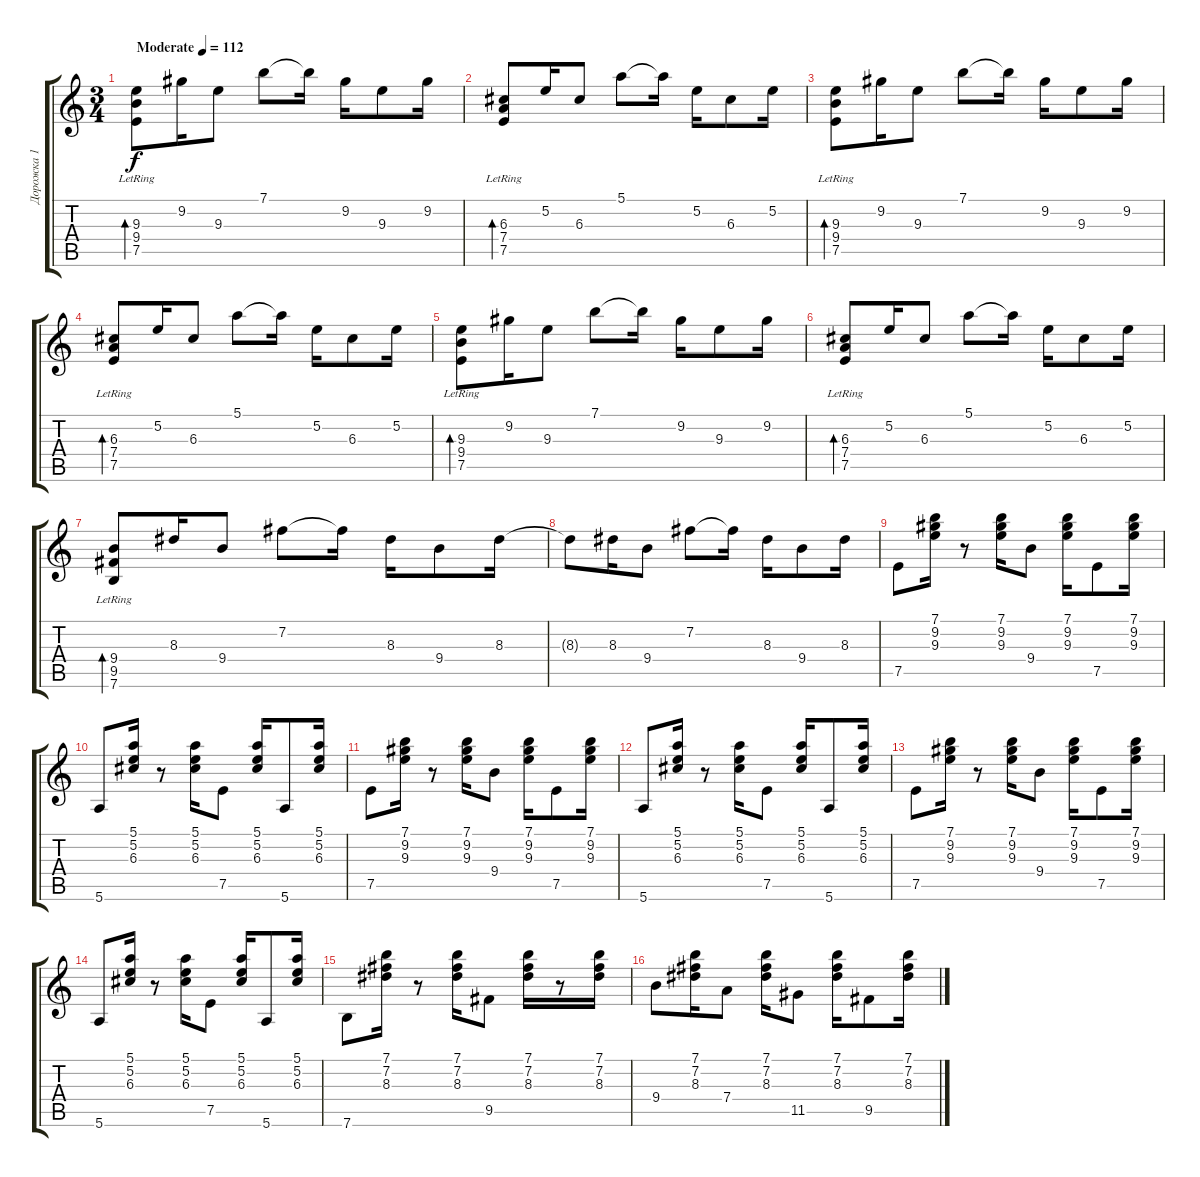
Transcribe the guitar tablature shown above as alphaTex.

\track ("Дорожка 1" "Дорожка 1") {instrument acousticguitarnylon}
\staff {score tabs}
\tuning (E4 B3 G3 D3 A2 E2) {hide}
\ts (3 4)
\tempo (112 "Moderate")
\clef g2
\ks c
(9.3{lr} 9.4{lr} 7.5{lr}).8{bd 240 dy f instrument acousticguitarnylon} 9.2.16 9.3.8 7.1.8 7.1{t}.16 9.2.16 9.3.8 9.2.16 |
(6.3{lr} 7.4{lr} 7.5{lr}).8{bd 240} 5.2.16 6.3.8 5.1.8 5.1{t}.16 5.2.16 6.3.8 5.2.16 |
(9.3{lr} 9.4{lr} 7.5{lr}).8{bd 240} 9.2.16 9.3.8 7.1.8 7.1{t}.16 9.2.16 9.3.8 9.2.16 |
(6.3{lr} 7.4{lr} 7.5{lr}).8{bd 240} 5.2.16 6.3.8 5.1.8 5.1{t}.16 5.2.16 6.3.8 5.2.16 |
(9.3{lr} 9.4{lr} 7.5{lr}).8{bd 240} 9.2.16 9.3.8 7.1.8 7.1{t}.16 9.2.16 9.3.8 9.2.16 |
(6.3{lr} 7.4{lr} 7.5{lr}).8{bd 240} 5.2.16 6.3.8 5.1.8 5.1{t}.16 5.2.16 6.3.8 5.2.16 |
(9.4{lr} 9.5{lr} 7.6{lr}).8{bd 240} 8.3.16 9.4.8 7.2.8 7.2{t}.16 8.3.16 9.4.8 8.3.16 |
8.3{t}.8 8.3.16 9.4.8 7.2.8 7.2{t}.16 8.3.16 9.4.8 8.3.16 |
7.5.8 (7.1 9.2 9.3).16 r.8 (7.1 9.2 9.3).16 9.4.8 (7.1 9.2 9.3).16 7.5.8 (7.1 9.2 9.3).16 |
5.6.8 (5.1 5.2 6.3).16 r.8 (5.1 5.2 6.3).16 7.5.8 (5.1 5.2 6.3).16 5.6.8 (5.1 5.2 6.3).16 |
7.5.8 (7.1 9.2 9.3).16 r.8 (7.1 9.2 9.3).16 9.4.8 (7.1 9.2 9.3).16 7.5.8 (7.1 9.2 9.3).16 |
5.6.8 (5.1 5.2 6.3).16 r.8 (5.1 5.2 6.3).16 7.5.8 (5.1 5.2 6.3).16 5.6.8 (5.1 5.2 6.3).16 |
7.5.8 (7.1 9.2 9.3).16 r.8 (7.1 9.2 9.3).16 9.4.8 (7.1 9.2 9.3).16 7.5.8 (7.1 9.2 9.3).16 |
5.6.8 (5.1 5.2 6.3).16 r.8 (5.1 5.2 6.3).16 7.5.8 (5.1 5.2 6.3).16 5.6.8 (5.1 5.2 6.3).16 |
7.6.8 (7.1 7.2 8.3).16 r.8 (7.1 7.2 8.3).16 9.5.8 (7.1 7.2 8.3).16 r.8 (7.1 7.2 8.3).16 |
9.4.8 (7.1 7.2 8.3).16 7.4.8 (7.1 7.2 8.3).16 11.5.8 (7.1 7.2 8.3).16 9.5.8 (7.1 7.2 8.3).16
